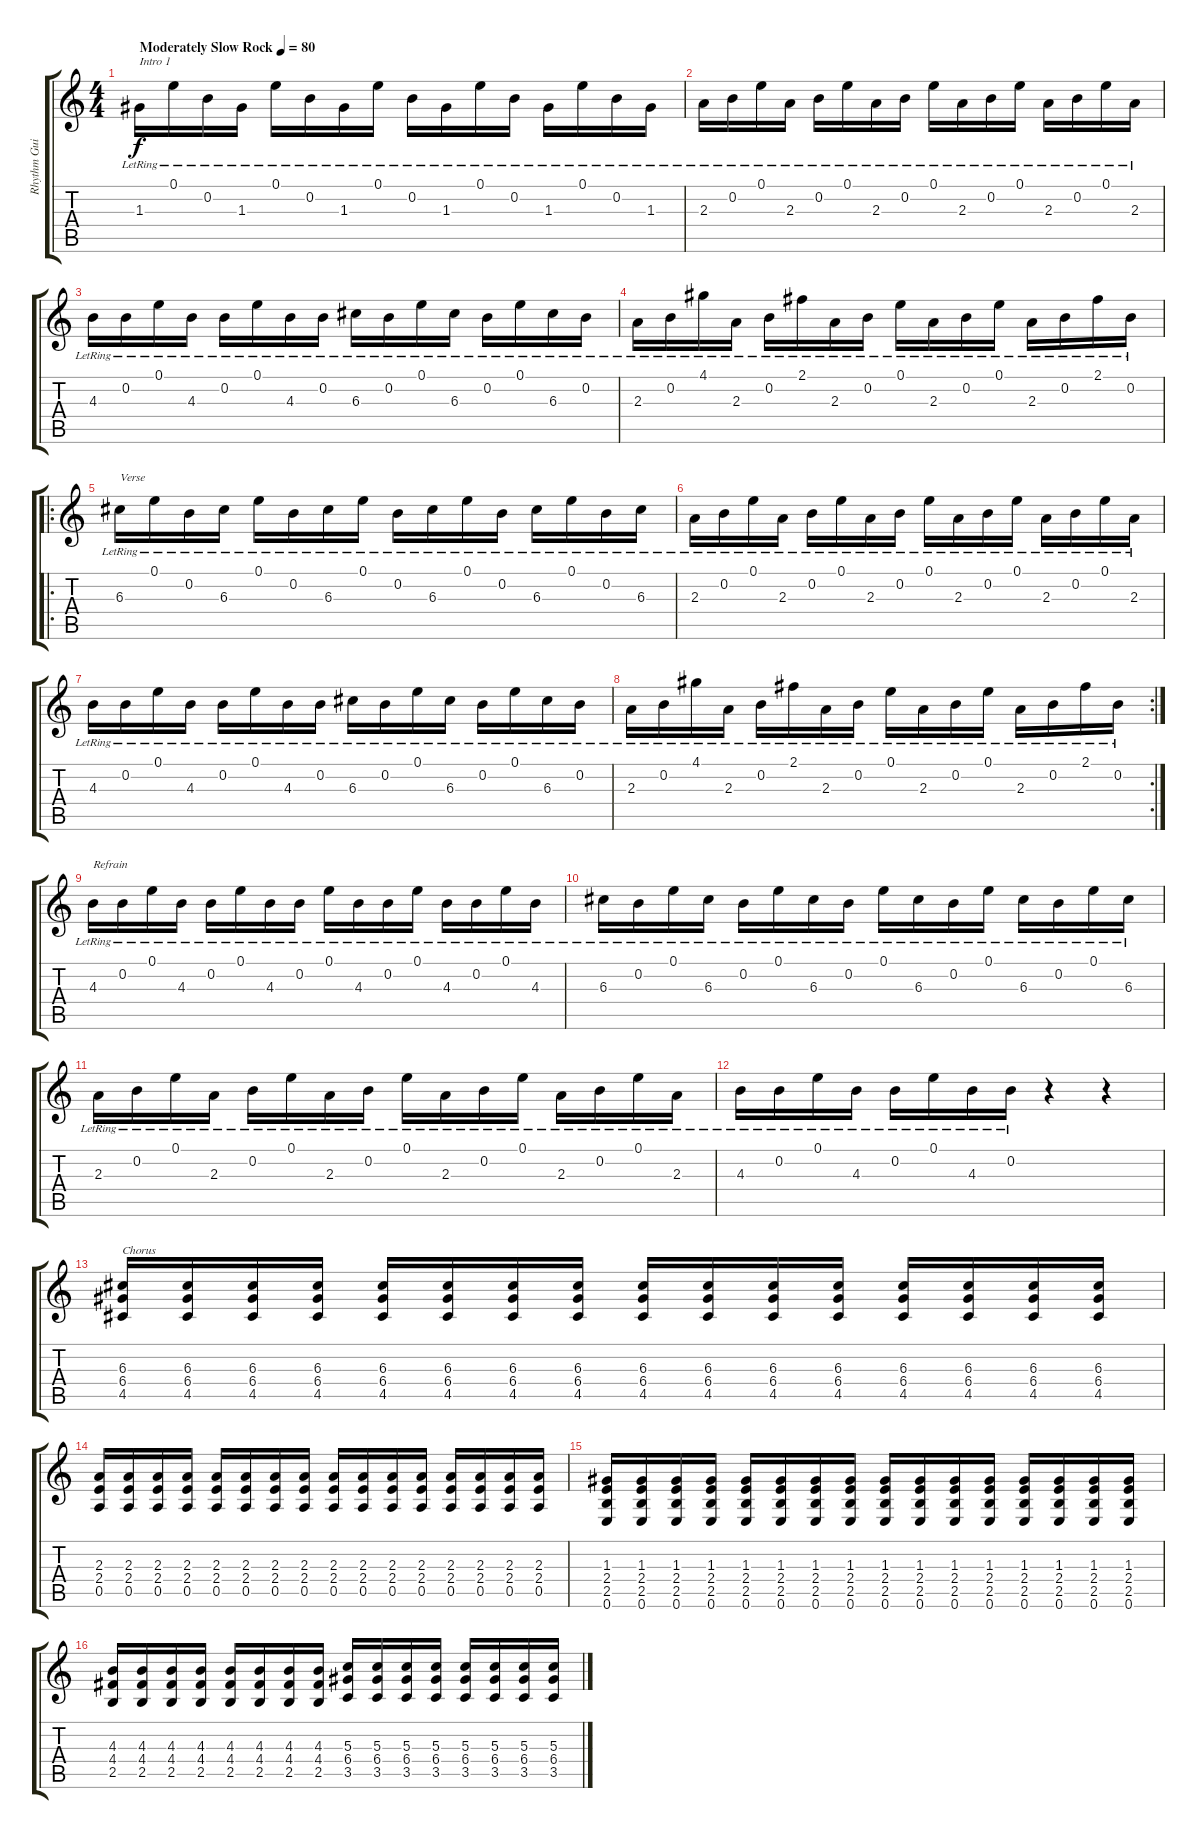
\track ("Rhythm Guitar" "Rhythm Gui") {instrument overdrivenguitar}
\staff {score tabs}
\tuning (E4 B3 G3 D3 A2 E2) {hide}
\ts (4 4)
\tempo (80 "Moderately Slow Rock")
\clef g2
\ks c
1.3{lr}.16{txt "Intro 1" dy f instrument overdrivenguitar} 0.1{lr}.16 0.2{lr}.16 1.3{lr}.16 0.1{lr}.16 0.2{lr}.16 1.3{lr}.16 0.1{lr}.16 0.2{lr}.16 1.3{lr}.16 0.1{lr}.16 0.2{lr}.16 1.3{lr}.16 0.1{lr}.16 0.2{lr}.16 1.3{lr}.16 |
2.3{lr}.16 0.2{lr}.16 0.1{lr}.16 2.3{lr}.16 0.2{lr}.16 0.1{lr}.16 2.3{lr}.16 0.2{lr}.16 0.1{lr}.16 2.3{lr}.16 0.2{lr}.16 0.1{lr}.16 2.3{lr}.16 0.2{lr}.16 0.1{lr}.16 2.3{lr}.16 |
4.3{lr}.16 0.2{lr}.16 0.1{lr}.16 4.3{lr}.16 0.2{lr}.16 0.1{lr}.16 4.3{lr}.16 0.2{lr}.16 6.3{lr}.16 0.2{lr}.16 0.1{lr}.16 6.3{lr}.16 0.2{lr}.16 0.1{lr}.16 6.3{lr}.16 0.2{lr}.16 |
2.3{lr}.16 0.2{lr}.16 4.1{lr}.16 2.3{lr}.16 0.2{lr}.16 2.1{lr}.16 2.3{lr}.16 0.2{lr}.16 0.1{lr}.16 2.3{lr}.16 0.2{lr}.16 0.1{lr}.16 2.3{lr}.16 0.2{lr}.16 2.1{lr}.16 0.2{lr}.16 |
\ro
6.3{lr}.16{txt "Verse"} 0.1{lr}.16 0.2{lr}.16 6.3{lr}.16 0.1{lr}.16 0.2{lr}.16 6.3{lr}.16 0.1{lr}.16 0.2{lr}.16 6.3{lr}.16 0.1{lr}.16 0.2{lr}.16 6.3{lr}.16 0.1{lr}.16 0.2{lr}.16 6.3{lr}.16 |
2.3{lr}.16 0.2{lr}.16 0.1{lr}.16 2.3{lr}.16 0.2{lr}.16 0.1{lr}.16 2.3{lr}.16 0.2{lr}.16 0.1{lr}.16 2.3{lr}.16 0.2{lr}.16 0.1{lr}.16 2.3{lr}.16 0.2{lr}.16 0.1{lr}.16 2.3{lr}.16 |
4.3{lr}.16 0.2{lr}.16 0.1{lr}.16 4.3{lr}.16 0.2{lr}.16 0.1{lr}.16 4.3{lr}.16 0.2{lr}.16 6.3{lr}.16 0.2{lr}.16 0.1{lr}.16 6.3{lr}.16 0.2{lr}.16 0.1{lr}.16 6.3{lr}.16 0.2{lr}.16 |
\rc 2
2.3{lr}.16 0.2{lr}.16 4.1{lr}.16 2.3{lr}.16 0.2{lr}.16 2.1{lr}.16 2.3{lr}.16 0.2{lr}.16 0.1{lr}.16 2.3{lr}.16 0.2{lr}.16 0.1{lr}.16 2.3{lr}.16 0.2{lr}.16 2.1{lr}.16 0.2{lr}.16 |
4.3{lr}.16{txt "Refrain"} 0.2{lr}.16 0.1{lr}.16 4.3{lr}.16 0.2{lr}.16 0.1{lr}.16 4.3{lr}.16 0.2{lr}.16 0.1{lr}.16 4.3{lr}.16 0.2{lr}.16 0.1{lr}.16 4.3{lr}.16 0.2{lr}.16 0.1{lr}.16 4.3{lr}.16 |
6.3{lr}.16 0.2{lr}.16 0.1{lr}.16 6.3{lr}.16 0.2{lr}.16 0.1{lr}.16 6.3{lr}.16 0.2{lr}.16 0.1{lr}.16 6.3{lr}.16 0.2{lr}.16 0.1{lr}.16 6.3{lr}.16 0.2{lr}.16 0.1{lr}.16 6.3{lr}.16 |
2.3{lr}.16 0.2{lr}.16 0.1{lr}.16 2.3{lr}.16 0.2{lr}.16 0.1{lr}.16 2.3{lr}.16 0.2{lr}.16 0.1{lr}.16 2.3{lr}.16 0.2{lr}.16 0.1{lr}.16 2.3{lr}.16 0.2{lr}.16 0.1{lr}.16 2.3{lr}.16 |
4.3{lr}.16 0.2{lr}.16 0.1{lr}.16 4.3{lr}.16 0.2{lr}.16 0.1{lr}.16 4.3{lr}.16 0.2{lr}.16 r.4 r.4 |
(6.3 6.4 4.5).16{txt "Chorus"} (6.3 6.4 4.5).16 (6.3 6.4 4.5).16 (6.3 6.4 4.5).16 (6.3 6.4 4.5).16 (6.3 6.4 4.5).16 (6.3 6.4 4.5).16 (6.3 6.4 4.5).16 (6.3 6.4 4.5).16 (6.3 6.4 4.5).16 (6.3 6.4 4.5).16 (6.3 6.4 4.5).16 (6.3 6.4 4.5).16 (6.3 6.4 4.5).16 (6.3 6.4 4.5).16 (6.3 6.4 4.5).16 |
(2.3 2.4 0.5).16 (2.3 2.4 0.5).16 (2.3 2.4 0.5).16 (2.3 2.4 0.5).16 (2.3 2.4 0.5).16 (2.3 2.4 0.5).16 (2.3 2.4 0.5).16 (2.3 2.4 0.5).16 (2.3 2.4 0.5).16 (2.3 2.4 0.5).16 (2.3 2.4 0.5).16 (2.3 2.4 0.5).16 (2.3 2.4 0.5).16 (2.3 2.4 0.5).16 (2.3 2.4 0.5).16 (2.3 2.4 0.5).16 |
(1.3 2.4 2.5 0.6).16 (1.3 2.4 2.5 0.6).16 (1.3 2.4 2.5 0.6).16 (1.3 2.4 2.5 0.6).16 (1.3 2.4 2.5 0.6).16 (1.3 2.4 2.5 0.6).16 (1.3 2.4 2.5 0.6).16 (1.3 2.4 2.5 0.6).16 (1.3 2.4 2.5 0.6).16 (1.3 2.4 2.5 0.6).16 (1.3 2.4 2.5 0.6).16 (1.3 2.4 2.5 0.6).16 (1.3 2.4 2.5 0.6).16 (1.3 2.4 2.5 0.6).16 (1.3 2.4 2.5 0.6).16 (1.3 2.4 2.5 0.6).16 |
(4.3 4.4 2.5).16 (4.3 4.4 2.5).16 (4.3 4.4 2.5).16 (4.3 4.4 2.5).16 (4.3 4.4 2.5).16 (4.3 4.4 2.5).16 (4.3 4.4 2.5).16 (4.3 4.4 2.5).16 (5.3 6.4 3.5).16 (5.3 6.4 3.5).16 (5.3 6.4 3.5).16 (5.3 6.4 3.5).16 (5.3 6.4 3.5).16 (5.3 6.4 3.5).16 (5.3 6.4 3.5).16 (5.3 6.4 3.5).16
